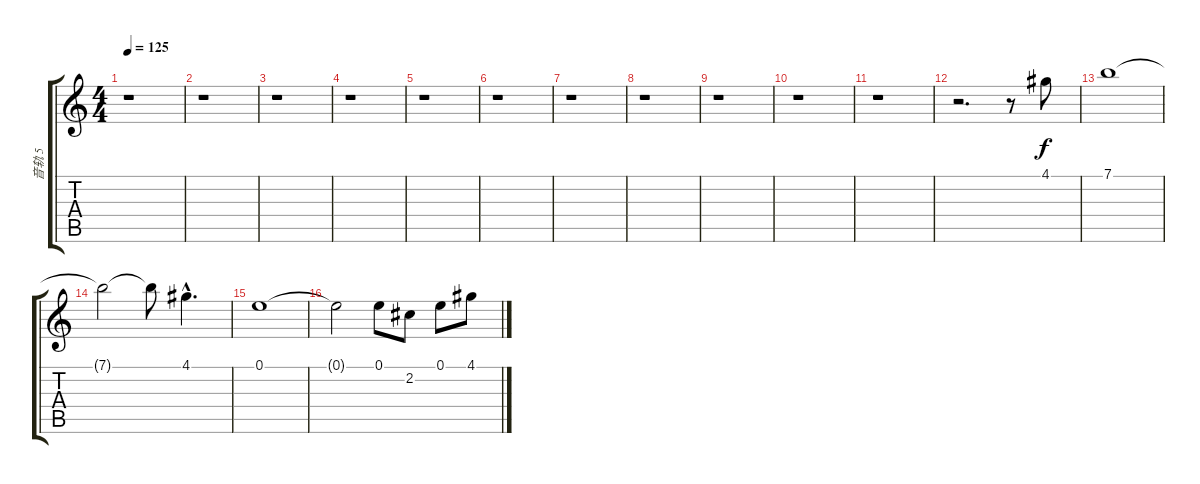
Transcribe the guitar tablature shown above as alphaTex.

\track ("音轨 5" "音轨 5") {instrument distortionguitar}
\staff {score tabs}
\tuning (E4 B3 G3 D3 A2 E2) {hide}
\ts (4 4)
\tempo 125
\clef g2
\ks c
r.1{dy f} |
r.1 |
r.1 |
r.1 |
r.1 |
r.1 |
r.1 |
r.1 |
r.1 |
r.1 |
r.1 |
r.2{d} r.8 4.1.8 |
7.1.1 |
7.1{t}.2 7.1{t}.8 4.1{hac}.4{d} |
0.1.1 |
0.1{t}.2 0.1.8 2.2.8 0.1.8 4.1.8
